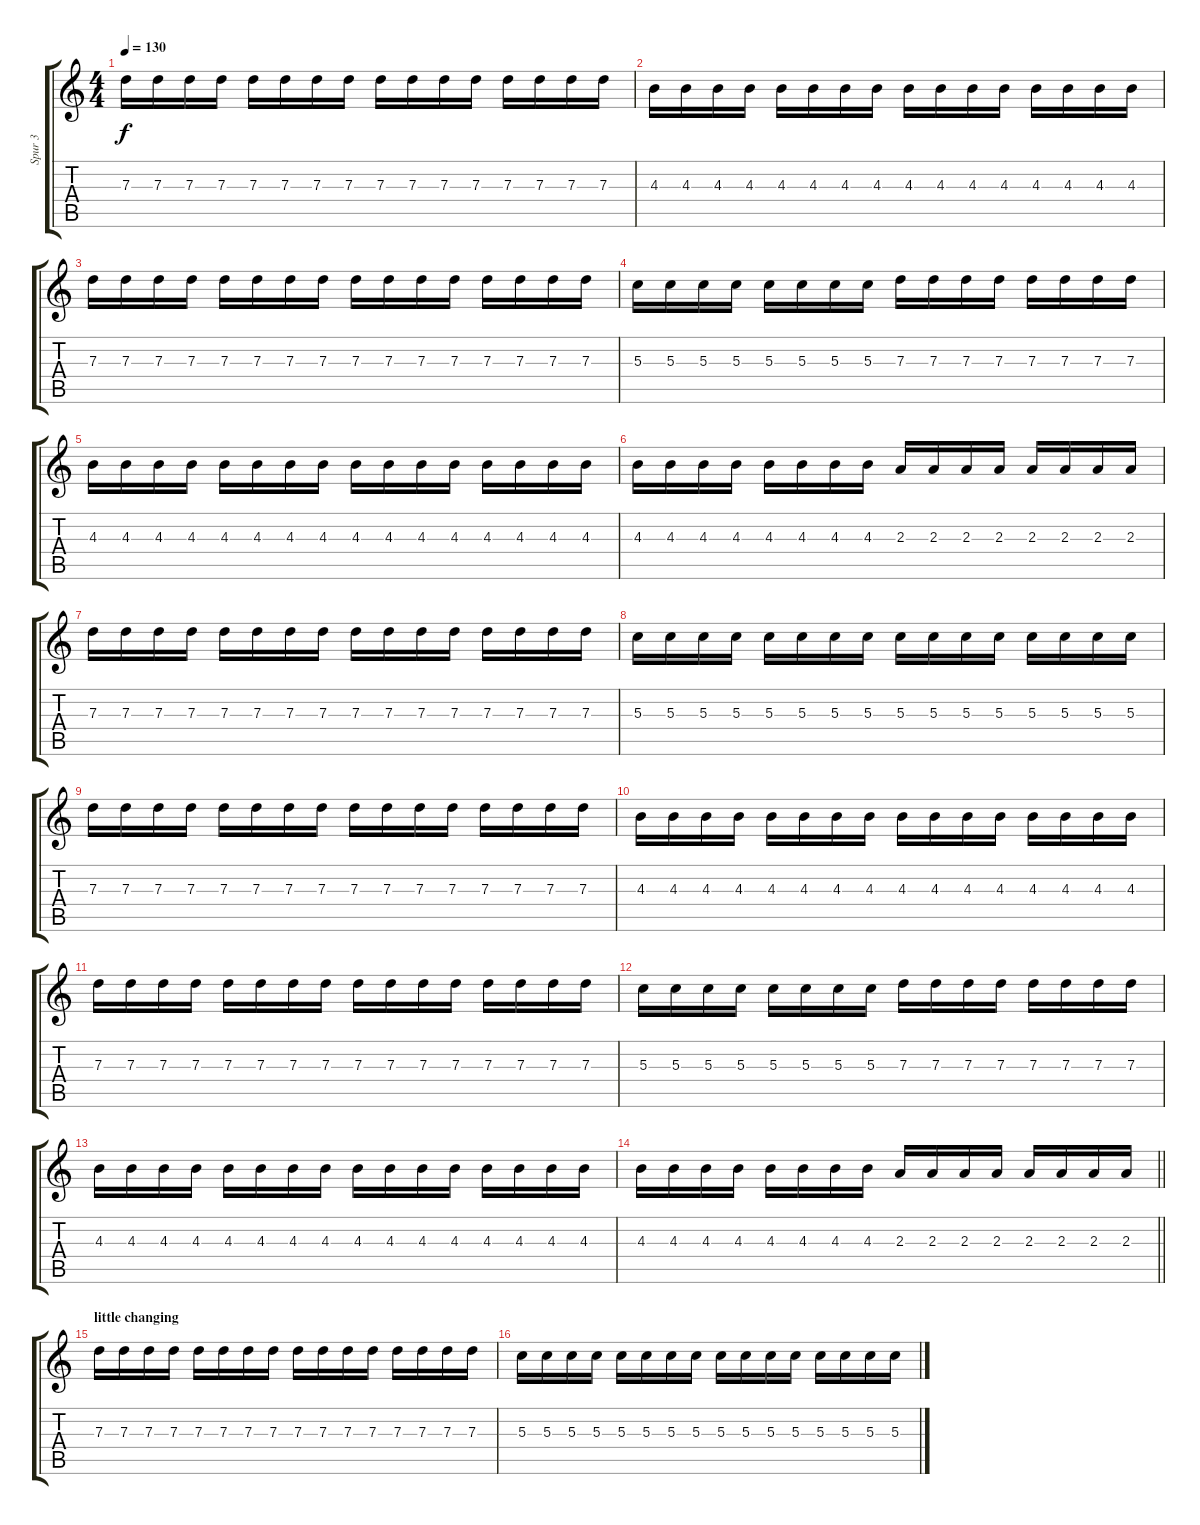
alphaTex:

\track ("Spur 3" "Spur 3") {instrument distortionguitar}
\staff {score tabs}
\tuning (E4 B3 G3 D3 A2 E2) {hide}
\ts (4 4)
\tempo 130
\clef g2
\ks c
7.3.16{dy f} 7.3.16 7.3.16 7.3.16 7.3.16 7.3.16 7.3.16 7.3.16 7.3.16 7.3.16 7.3.16 7.3.16 7.3.16 7.3.16 7.3.16 7.3.16 |
4.3.16 4.3.16 4.3.16 4.3.16 4.3.16 4.3.16 4.3.16 4.3.16 4.3.16 4.3.16 4.3.16 4.3.16 4.3.16 4.3.16 4.3.16 4.3.16 |
7.3.16 7.3.16 7.3.16 7.3.16 7.3.16 7.3.16 7.3.16 7.3.16 7.3.16 7.3.16 7.3.16 7.3.16 7.3.16 7.3.16 7.3.16 7.3.16 |
5.3.16 5.3.16 5.3.16 5.3.16 5.3.16 5.3.16 5.3.16 5.3.16 7.3.16 7.3.16 7.3.16 7.3.16 7.3.16 7.3.16 7.3.16 7.3.16 |
4.3.16 4.3.16 4.3.16 4.3.16 4.3.16 4.3.16 4.3.16 4.3.16 4.3.16 4.3.16 4.3.16 4.3.16 4.3.16 4.3.16 4.3.16 4.3.16 |
4.3.16 4.3.16 4.3.16 4.3.16 4.3.16 4.3.16 4.3.16 4.3.16 2.3.16 2.3.16 2.3.16 2.3.16 2.3.16 2.3.16 2.3.16 2.3.16 |
7.3.16 7.3.16 7.3.16 7.3.16 7.3.16 7.3.16 7.3.16 7.3.16 7.3.16 7.3.16 7.3.16 7.3.16 7.3.16 7.3.16 7.3.16 7.3.16 |
5.3.16 5.3.16 5.3.16 5.3.16 5.3.16 5.3.16 5.3.16 5.3.16 5.3.16 5.3.16 5.3.16 5.3.16 5.3.16 5.3.16 5.3.16 5.3.16 |
7.3.16 7.3.16 7.3.16 7.3.16 7.3.16 7.3.16 7.3.16 7.3.16 7.3.16 7.3.16 7.3.16 7.3.16 7.3.16 7.3.16 7.3.16 7.3.16 |
4.3.16 4.3.16 4.3.16 4.3.16 4.3.16 4.3.16 4.3.16 4.3.16 4.3.16 4.3.16 4.3.16 4.3.16 4.3.16 4.3.16 4.3.16 4.3.16 |
7.3.16 7.3.16 7.3.16 7.3.16 7.3.16 7.3.16 7.3.16 7.3.16 7.3.16 7.3.16 7.3.16 7.3.16 7.3.16 7.3.16 7.3.16 7.3.16 |
5.3.16 5.3.16 5.3.16 5.3.16 5.3.16 5.3.16 5.3.16 5.3.16 7.3.16 7.3.16 7.3.16 7.3.16 7.3.16 7.3.16 7.3.16 7.3.16 |
4.3.16 4.3.16 4.3.16 4.3.16 4.3.16 4.3.16 4.3.16 4.3.16 4.3.16 4.3.16 4.3.16 4.3.16 4.3.16 4.3.16 4.3.16 4.3.16 |
\barLineRight lightlight
4.3.16 4.3.16 4.3.16 4.3.16 4.3.16 4.3.16 4.3.16 4.3.16 2.3.16 2.3.16 2.3.16 2.3.16 2.3.16 2.3.16 2.3.16 2.3.16 |
\section ("" "little changing")
7.3.16 7.3.16 7.3.16 7.3.16 7.3.16 7.3.16 7.3.16 7.3.16 7.3.16 7.3.16 7.3.16 7.3.16 7.3.16 7.3.16 7.3.16 7.3.16 |
5.3.16 5.3.16 5.3.16 5.3.16 5.3.16 5.3.16 5.3.16 5.3.16 5.3.16 5.3.16 5.3.16 5.3.16 5.3.16 5.3.16 5.3.16 5.3.16
